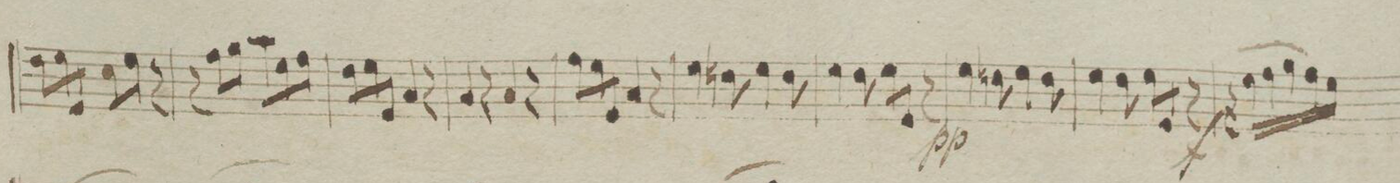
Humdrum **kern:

**kern	**dynam
*I"Viola	*
*clefC3	*
*k[b-e-]	*
*M6/8	*
8e-\L	.
8f\	.
8F/J	.
8d\L	.
8f\J	.
8r	.
=45	=45
8r	.
8g\L	.
8a\J	.
8b-\L	.
8f\	.
8g\J	.
=46	=46
8e-\L	.
8f\	.
8F/J	.
4B-/	.
8r	.
=47	=47
4B-/	.
8r	.
4B-/	.
8r	.
=48	=48
8g\L	.
8f\	.
8F/J	.
4B-/	.
8r	.
=49	=49
4f\	.
8en\	.
4f\	.
8e\	.
=50	=50
4f\	.
8e-\	.
8f\L	.
8F/J	.
8r	.
=51	=51
4f\	pp
8en\	.
4f\	.
8e\	.
=52	=52
4f\	.
8e-\	.
8f\L	.
8F/J	.
8r	.
.	f
=53	=53
16r	.
(16f\LL	.
16g\	.
16a\	.
16g\)	.
16f\JJ	.
*-	*-
